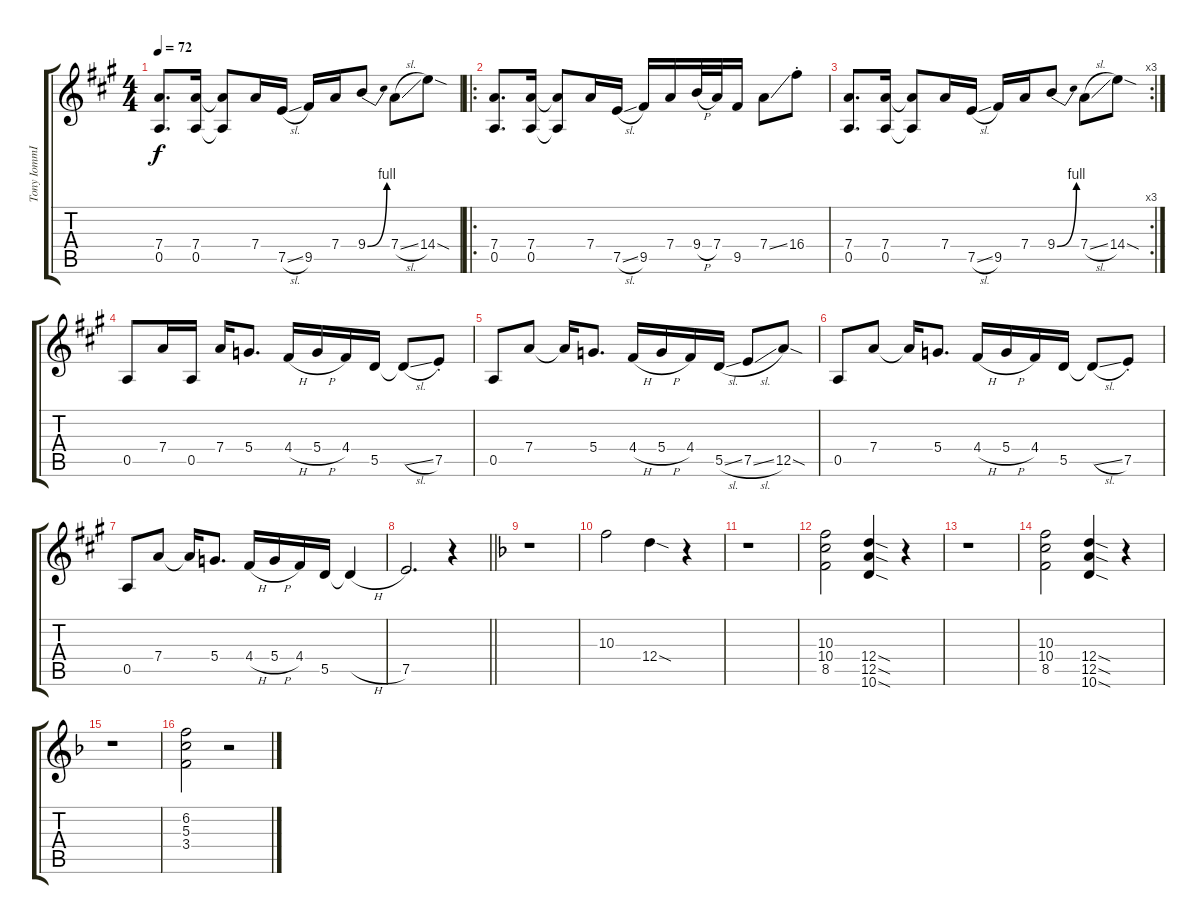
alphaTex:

\track ("Tony IommI Distortion (Lead I)" "Tony IommI") {instrument distortionguitar}
\staff {score tabs}
\tuning (E4 B3 G3 D3 A2 E2) {hide}
\ts (4 4)
\tempo 72
\clef g2
\ks a
(7.4 0.5).8{d dy f} (7.4 0.5).16 (7.4{t} 0.5{t}).8 7.4.16 7.5{sl}.16 9.5.16 7.4.16 9.4{be (bend 0 0 60 4)}.8 7.4{sl}.8 14.4{sod}.8 |
\ro
(7.4 0.5).8{d} (7.4 0.5).16 (7.4{t} 0.5{t}).8 7.4.16 7.5{sl}.16 9.5.16 7.4.16 9.4{h}.32 7.4.32 9.5.16 7.4{ss}.8 16.4{st}.8 |
\rc 3
(7.4 0.5).8{d} (7.4 0.5).16 (7.4{t} 0.5{t}).8 7.4.16 7.5{sl}.16 9.5.16 7.4.16 9.4{be (bend 0 0 60 4)}.8 7.4{sl}.8 14.4{sod}.8 |
0.5.8 7.4.16 0.5.16 7.4.16 5.4.8{d} 4.4{h}.16 5.4{h}.16 4.4.16 5.5.16 5.5{sl t}.8 7.5{st}.8 |
0.5.8 7.4.8 7.4{t}.16 5.4.8{d} 4.4{h}.16 5.4{h}.16 4.4.16 5.5{sl}.16 7.5{sl}.8 12.5{sod}.8 |
0.5.8 7.4.8 7.4{t}.16 5.4.8{d} 4.4{h}.16 5.4{h}.16 4.4.16 5.5.16 5.5{sl t}.8 7.5{st}.8 |
0.5.8 7.4.8 7.4{t}.16 5.4.8{d} 4.4{h}.16 5.4{h}.16 4.4.16 5.5.16 5.5{h t}.4 |
\barLineRight lightlight
7.5.2{d} r.4 |
\ks f
r.1 |
10.3.2 12.4{sod}.4 r.4 |
r.1 |
(10.3 10.4 8.5).2 (12.4{sod} 12.5{sod} 10.6{sod}).4 r.4 |
r.1 |
(10.3 10.4 8.5).2 (12.4{sod} 12.5{sod} 10.6{sod}).4 r.4 |
r.1 |
(6.2 5.3 3.4).2 r.2
